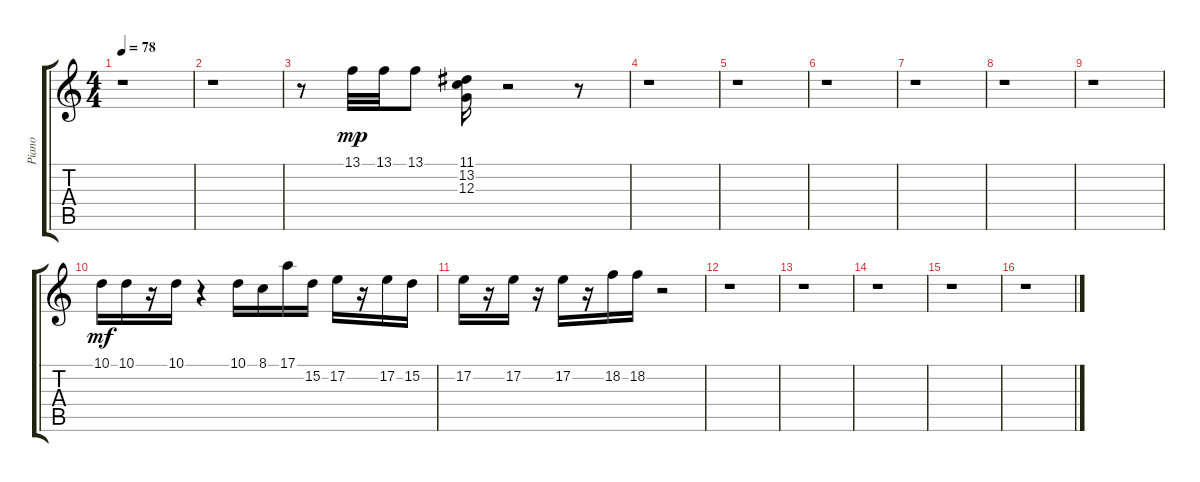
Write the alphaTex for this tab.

\track ("Piano" "Piano") {instrument acousticgrandpiano}
\staff {score tabs}
\tuning (E4 B3 G3 D3 A2 E2) {hide}
\ts (4 4)
\tempo 78
\clef g2
\ks c
r.1{dy mp} |
r.1 |
r.8 13.1.32 13.1.32 13.1.8 (11.1 13.2 12.3).16 r.2 r.8 |
r.1 |
r.1 |
r.1 |
r.1 |
r.1 |
r.1 |
10.1.16{dy mf} 10.1.16 r.16 10.1.16 r.4 10.1.16 8.1.16 17.1.16 15.2.16 17.2.16 r.16 17.2.16 15.2.16 |
17.2.16 r.16 17.2.16 r.16 17.2.16 r.16 18.2.16 18.2.16 r.2 |
r.1 |
r.1 |
r.1 |
r.1 |
r.1
